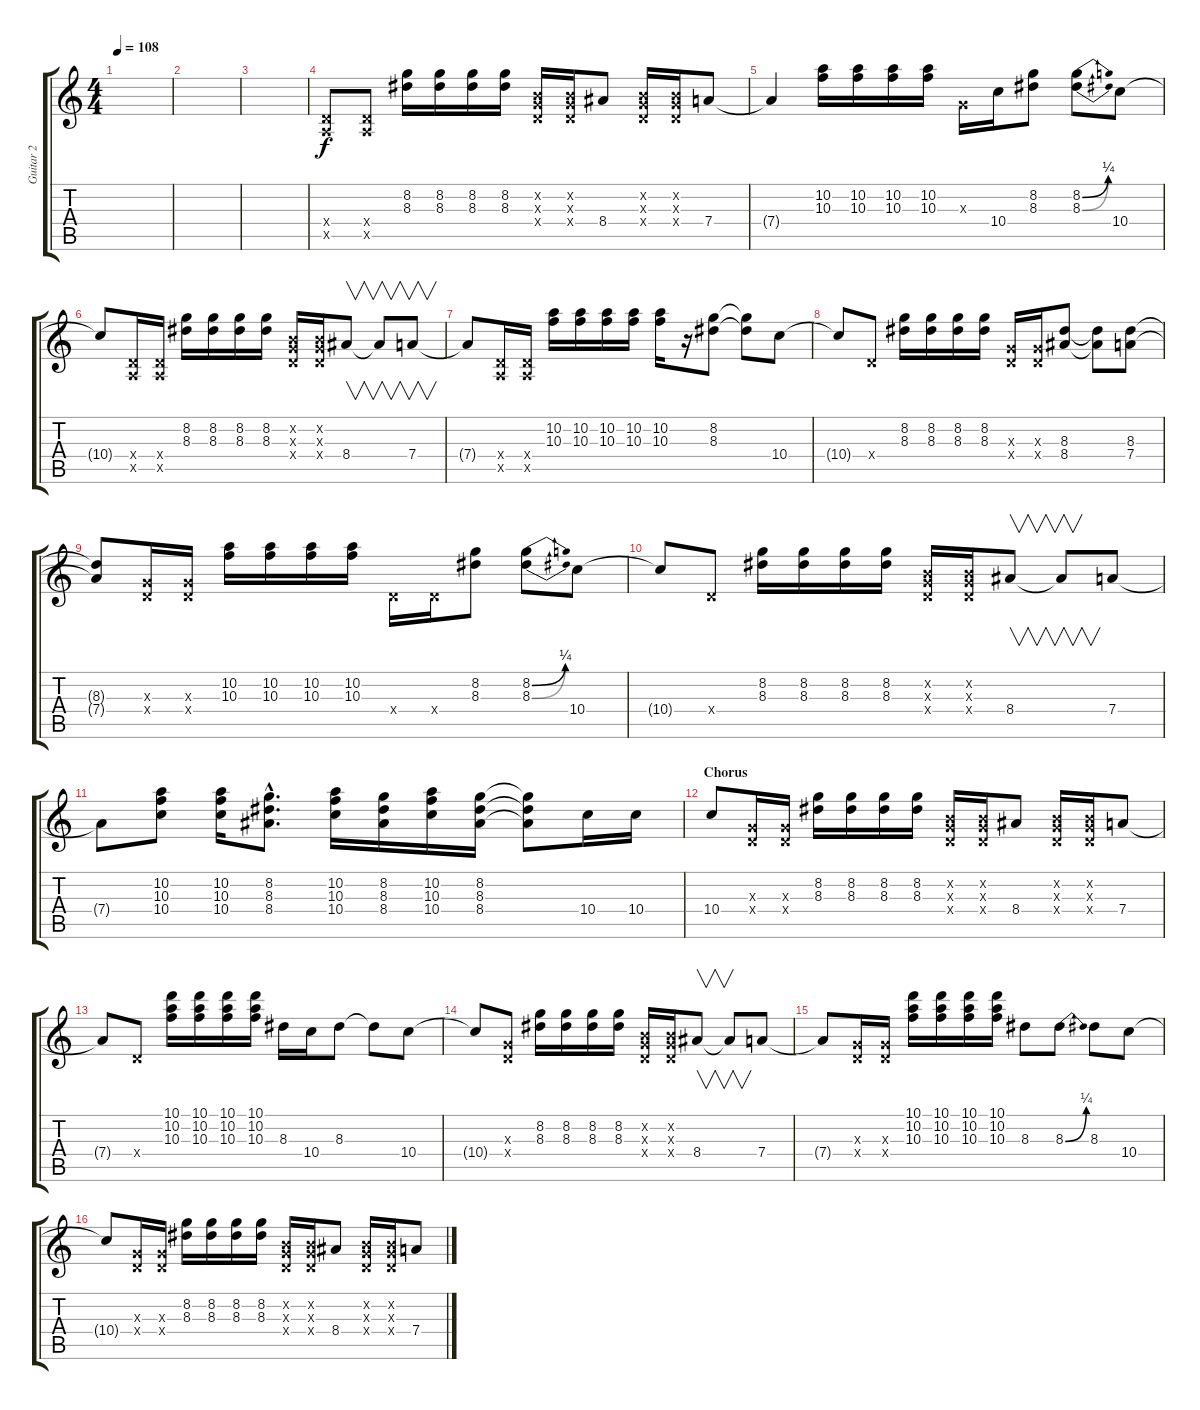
\track ("Guitar 2" "Guitar 2") {instrument distortionguitar}
\staff {score tabs}
\tuning (E4 B3 G3 D3 A2 E2) {hide}
\ts (4 4)
\tempo 108
\clef g2
\ks c
|
|
|
(0.4{x} 0.5{x}).8 (0.4{x} 0.5{x}).8 (8.2 8.3).16 (8.2 8.3).16 (8.2 8.3).16 (8.2 8.3).16 (0.2{x} 0.3{x} 0.4{x}).16 (0.2{x} 0.3{x} 0.4{x}).16 8.4.8 (0.2{x} 0.3{x} 0.4{x}).16 (0.2{x} 0.3{x} 0.4{x}).16 7.4.8 |
7.4{t}.4 (10.2 10.3).16 (10.2 10.3).16 (10.2 10.3).16 (10.2 10.3).16 0.3{x}.16 10.4.16 (8.2 8.3).8 (8.2{be (bend 0 0 60 1)} 8.3{be (bend 0 0 60 1)}).8 10.4.8 |
10.4{t}.8 (0.4{x} 0.5{x}).16 (0.4{x} 0.5{x}).16 (8.2 8.3).16 (8.2 8.3).16 (8.2 8.3).16 (8.2 8.3).16 (0.2{x} 0.3{x} 0.4{x}).16 (0.2{x} 0.3{x} 0.4{x}).16 8.4.8{v} 8.4{t}.8{v} 7.4.8{v} |
7.4{t}.8 (0.4{x} 0.5{x}).16 (0.4{x} 0.5{x}).16 (10.2 10.3).16 (10.2 10.3).16 (10.2 10.3).16 (10.2 10.3).16 (10.2 10.3).16 r.16 (8.2 8.3).8 (8.2{t} 8.3{t}).8 10.4.8 |
10.4{t}.8 0.4{x}.8 (8.2 8.3).16 (8.2 8.3).16 (8.2 8.3).16 (8.2 8.3).16 (0.3{x} 0.4{x}).16 (0.3{x} 0.4{x}).16 (8.3 8.4).8 (8.3{t} 8.4{t}).8 (8.3 7.4).8 |
(8.3{t} 7.4{t}).8 (0.3{x} 0.4{x}).16 (0.3{x} 0.4{x}).16 (10.2 10.3).16 (10.2 10.3).16 (10.2 10.3).16 (10.2 10.3).16 0.4{x}.16 0.4{x}.16 (8.2 8.3).8 (8.2{be (bend 0 0 60 1)} 8.3{be (bend 0 0 60 1)}).8 10.4.8 |
10.4{t}.8 0.4{x}.8 (8.2 8.3).16 (8.2 8.3).16 (8.2 8.3).16 (8.2 8.3).16 (0.2{x} 0.3{x} 0.4{x}).16 (0.2{x} 0.3{x} 0.4{x}).16 8.4.8{v} 8.4{t}.8{v} 7.4.8 |
7.4{t}.8 (10.2 10.3 10.4).8 (10.2 10.3 10.4).16 (8.2{hac} 8.3{hac} 8.4{hac}).8{d} (10.2 10.3 10.4).16 (8.2 8.3 8.4).16 (10.2 10.3 10.4).16 (8.2 8.3 8.4).16 (8.2{t} 8.3{t} 8.4{t}).8 10.4.16 10.4.16 |
\section ("" "Chorus")
10.4.8 (0.3{x} 0.4{x}).16 (0.3{x} 0.4{x}).16 (8.2 8.3).16 (8.2 8.3).16 (8.2 8.3).16 (8.2 8.3).16 (0.2{x} 0.3{x} 0.4{x}).16 (0.2{x} 0.3{x} 0.4{x}).16 8.4.8 (0.2{x} 0.3{x} 0.4{x}).16 (0.2{x} 0.3{x} 0.4{x}).16 7.4.8 |
7.4{t}.8 0.4{x}.8 (10.1 10.2 10.3).16 (10.1 10.2 10.3).16 (10.1 10.2 10.3).16 (10.1 10.2 10.3).16 8.3.16 10.4.16 8.3.8 8.3{t}.8 10.4.8 |
10.4{t}.8 (0.3{x} 0.4{x}).8 (8.2 8.3).16 (8.2 8.3).16 (8.2 8.3).16 (8.2 8.3).16 (0.2{x} 0.3{x} 0.4{x}).16 (0.2{x} 0.3{x} 0.4{x}).16 8.4.8{v} 8.4{t}.8{v} 7.4.8 |
7.4{t}.8 (0.3{x} 0.4{x}).16 (0.3{x} 0.4{x}).16 (10.1 10.2 10.3).16 (10.1 10.2 10.3).16 (10.1 10.2 10.3).16 (10.1 10.2 10.3).16 8.3.8 8.3{be (bend 0 0 60 1)}.8 8.3.8 10.4.8 |
10.4{t}.8 (0.3{x} 0.4{x}).16 (0.3{x} 0.4{x}).16 (8.2 8.3).16 (8.2 8.3).16 (8.2 8.3).16 (8.2 8.3).16 (0.2{x} 0.3{x} 0.4{x}).16 (0.2{x} 0.3{x} 0.4{x}).16 8.4.8 (0.2{x} 0.3{x} 0.4{x}).16 (0.2{x} 0.3{x} 0.4{x}).16 7.4.8
